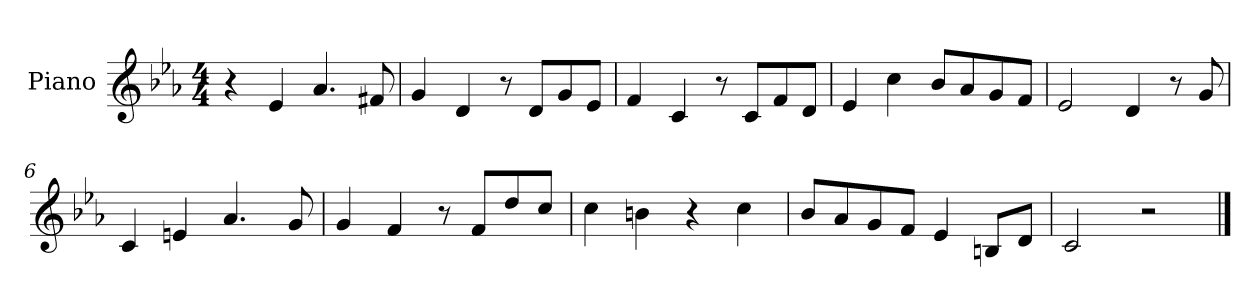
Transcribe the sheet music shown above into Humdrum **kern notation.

**kern
*part1
*staff1
*I"Piano
*I'Pno
*clefG2
*k[b-e-a-]
*c:
*M4/4
=1
4r
4e-/
4.a-/
8f#X/
=2
4g/
4d/
8r
8d/L
8g/
8e-/J
=3
4f/
4c/
8r
8c/L
8f/
8d/J
=4
4e-/
4cc\
8b-/L
8a-/
8g/
8f/J
=5
2e-/
4d/
8r
8g/
=6
4c/
4en/
4.a-/
8g/
=7
4g/
4f/
8r
8f/L
8dd/
8cc/J
=8
4cc\
4bn\
4r
4cc\
=9
8b-/L
8a-/
8g/
8f/J
4e-/
8Bn/L
8d/J
=10
2c/
2r
==
*-
